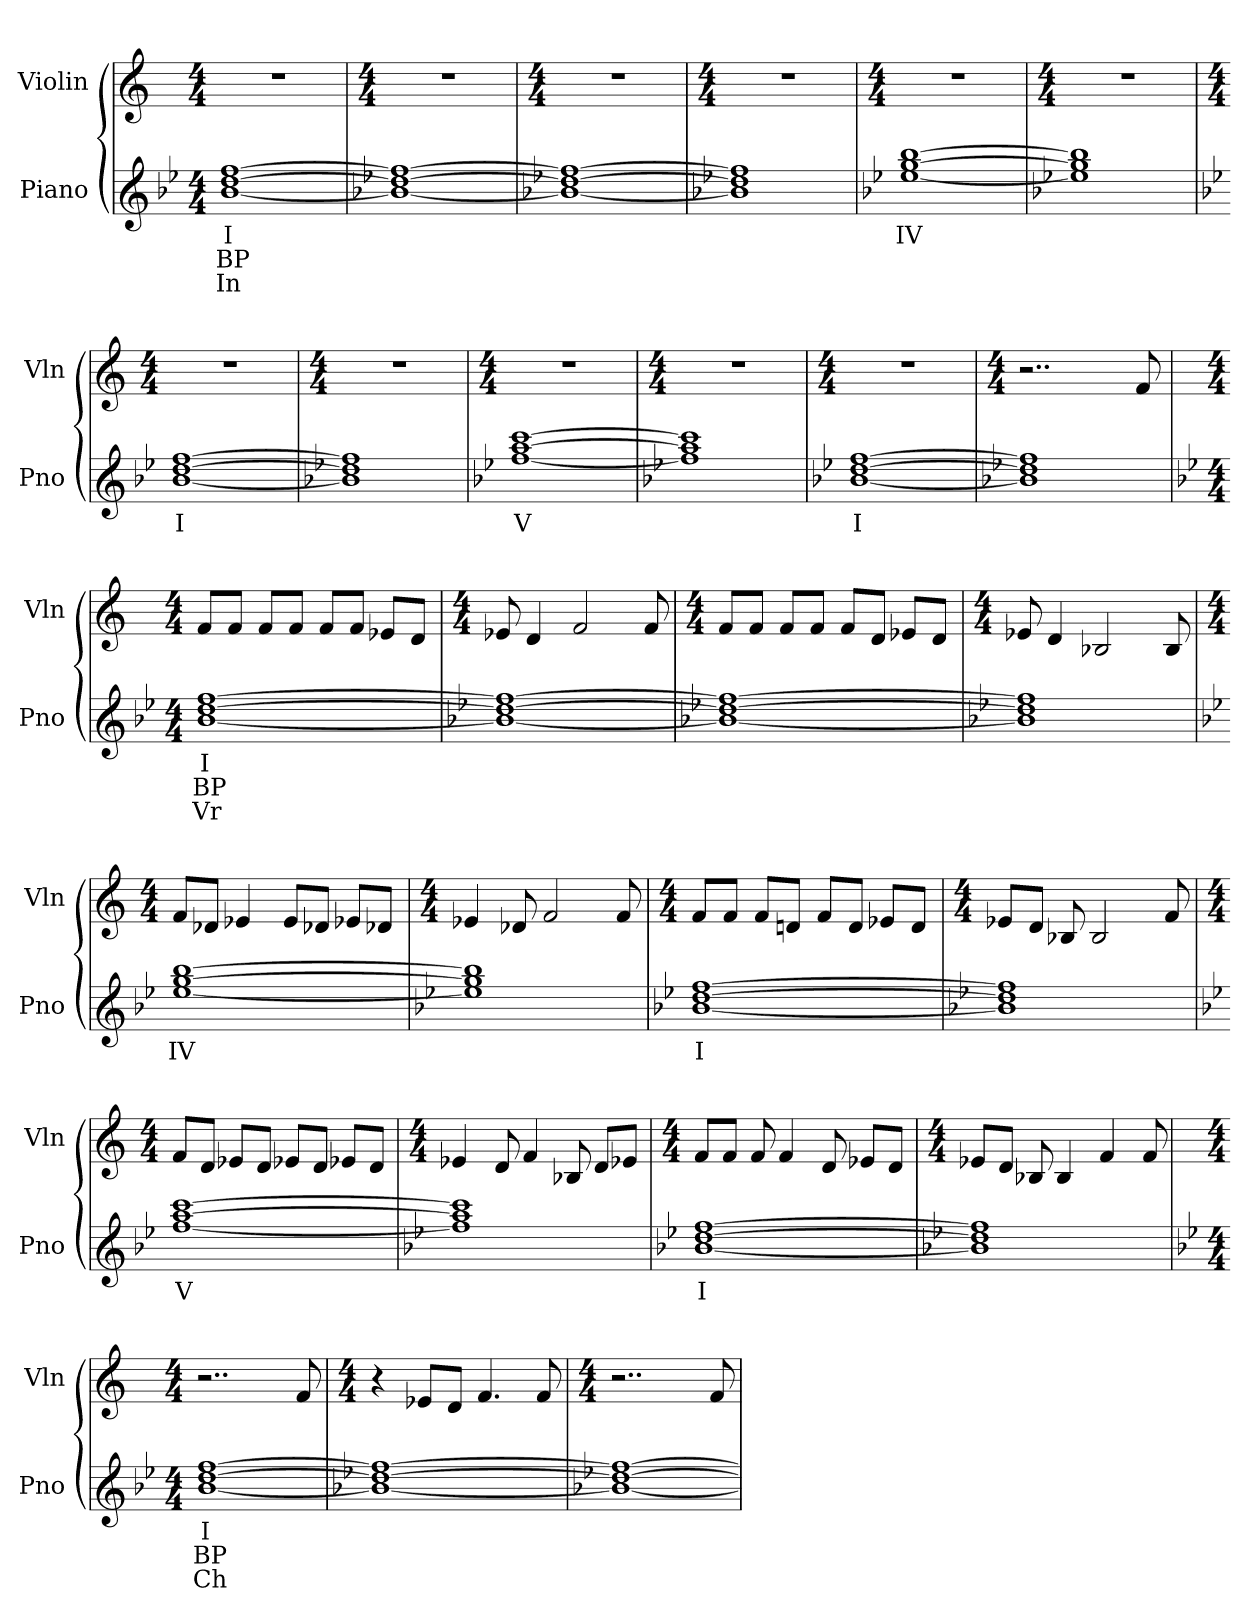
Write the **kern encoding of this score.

**kern	**text	**text	**text	**kern
*part2	*part2	*part2	*part2	*part1
*staff2	*staff2	*staff2	*staff2	*staff1
*I"Piano	*	*	*	*I"Violin
*I'Pno	*	*	*	*I'Vln
*k[b-e-]	*	*	*	*
*B-:	*	*	*	*
*M4/4	*	*	*	*M4/4
=	=	=	=	=
[1b- [1dd [1ff	I	BP	In	1r
=	=	=	=	=
*k[b-e-]	*	*	*	*
*B-:	*	*	*	*
*	*	*	*	*M4/4
1b-_ 1dd_ 1ff_	.	.	.	1r
=	=	=	=	=
*k[b-e-]	*	*	*	*
*B-:	*	*	*	*
*	*	*	*	*M4/4
1b-_ 1dd_ 1ff_	.	.	.	1r
=	=	=	=	=
*k[b-e-]	*	*	*	*
*B-:	*	*	*	*
*	*	*	*	*M4/4
1b-] 1dd] 1ff]	.	.	.	1r
=	=	=	=	=
*k[b-e-]	*	*	*	*
*B-:	*	*	*	*
*	*	*	*	*M4/4
[1ee- [1gg [1bb-	IV	.	.	1r
=	=	=	=	=
*k[b-e-]	*	*	*	*
*B-:	*	*	*	*
*	*	*	*	*M4/4
1ee-] 1gg] 1bb-]	.	.	.	1r
=	=	=	=	=
*k[b-e-]	*	*	*	*
*B-:	*	*	*	*
*	*	*	*	*M4/4
[1b- [1dd [1ff	I	.	.	1r
=	=	=	=	=
*k[b-e-]	*	*	*	*
*B-:	*	*	*	*
*	*	*	*	*M4/4
1b-] 1dd] 1ff]	.	.	.	1r
=	=	=	=	=
*k[b-e-]	*	*	*	*
*B-:	*	*	*	*
*	*	*	*	*M4/4
[1ff [1aa [1ccc	V	.	.	1r
=	=	=	=	=
*k[b-e-]	*	*	*	*
*B-:	*	*	*	*
*	*	*	*	*M4/4
1ff] 1aa] 1ccc]	.	.	.	1r
=	=	=	=	=
*k[b-e-]	*	*	*	*
*B-:	*	*	*	*
*	*	*	*	*M4/4
[1b- [1dd [1ff	I	.	.	1r
=	=	=	=	=
*k[b-e-]	*	*	*	*
*B-:	*	*	*	*
*	*	*	*	*M4/4
1b-] 1dd] 1ff]	.	.	.	2..r
.	.	.	.	8f
=	=	=	=	=
*k[b-e-]	*	*	*	*
*B-:	*	*	*	*
*M4/4	*	*	*	*M4/4
[1b- [1dd [1ff	I	BP	Vr	8fL
.	.	.	.	8fJ
.	.	.	.	8fL
.	.	.	.	8fJ
.	.	.	.	8fL
.	.	.	.	8fJ
.	.	.	.	8e-XL
.	.	.	.	8dJ
=	=	=	=	=
*k[b-e-]	*	*	*	*
*B-:	*	*	*	*
*	*	*	*	*M4/4
1b-_ 1dd_ 1ff_	.	.	.	8e-X
.	.	.	.	4d
.	.	.	.	2f
.	.	.	.	8f
=	=	=	=	=
*k[b-e-]	*	*	*	*
*B-:	*	*	*	*
*	*	*	*	*M4/4
1b-_ 1dd_ 1ff_	.	.	.	8fL
.	.	.	.	8fJ
.	.	.	.	8fL
.	.	.	.	8fJ
.	.	.	.	8fL
.	.	.	.	8dJ
.	.	.	.	8e-XL
.	.	.	.	8dJ
=	=	=	=	=
*k[b-e-]	*	*	*	*
*B-:	*	*	*	*
*	*	*	*	*M4/4
1b-] 1dd] 1ff]	.	.	.	8e-X
.	.	.	.	4d
.	.	.	.	2B-X
.	.	.	.	8B-
=	=	=	=	=
*k[b-e-]	*	*	*	*
*B-:	*	*	*	*
*	*	*	*	*M4/4
[1ee- [1gg [1bb-	IV	.	.	8fL
.	.	.	.	8d-XJ
.	.	.	.	4e-X
.	.	.	.	8e-L
.	.	.	.	8d-XJ
.	.	.	.	8e-XL
.	.	.	.	8d-XJ
=	=	=	=	=
*k[b-e-]	*	*	*	*
*B-:	*	*	*	*
*	*	*	*	*M4/4
1ee-] 1gg] 1bb-]	.	.	.	4e-X
.	.	.	.	8d-X
.	.	.	.	2f
.	.	.	.	8f
=	=	=	=	=
*k[b-e-]	*	*	*	*
*B-:	*	*	*	*
*	*	*	*	*M4/4
[1b- [1dd [1ff	I	.	.	8fL
.	.	.	.	8fJ
.	.	.	.	8fL
.	.	.	.	8dnJ
.	.	.	.	8fL
.	.	.	.	8dJ
.	.	.	.	8e-XL
.	.	.	.	8dJ
=	=	=	=	=
*k[b-e-]	*	*	*	*
*B-:	*	*	*	*
*	*	*	*	*M4/4
1b-] 1dd] 1ff]	.	.	.	8e-XL
.	.	.	.	8dJ
.	.	.	.	8B-X
.	.	.	.	2B-
.	.	.	.	8f
=	=	=	=	=
*k[b-e-]	*	*	*	*
*B-:	*	*	*	*
*	*	*	*	*M4/4
[1ff [1aa [1ccc	V	.	.	8fL
.	.	.	.	8dJ
.	.	.	.	8e-XL
.	.	.	.	8dJ
.	.	.	.	8e-XL
.	.	.	.	8dJ
.	.	.	.	8e-XL
.	.	.	.	8dJ
=	=	=	=	=
*k[b-e-]	*	*	*	*
*B-:	*	*	*	*
*	*	*	*	*M4/4
1ff] 1aa] 1ccc]	.	.	.	4e-X
.	.	.	.	8d
.	.	.	.	4f
.	.	.	.	8B-X
.	.	.	.	8dL
.	.	.	.	8e-XJ
=	=	=	=	=
*k[b-e-]	*	*	*	*
*B-:	*	*	*	*
*	*	*	*	*M4/4
[1b- [1dd [1ff	I	.	.	8fL
.	.	.	.	8fJ
.	.	.	.	8f
.	.	.	.	4f
.	.	.	.	8d
.	.	.	.	8e-XL
.	.	.	.	8dJ
=	=	=	=	=
*k[b-e-]	*	*	*	*
*B-:	*	*	*	*
*	*	*	*	*M4/4
1b-] 1dd] 1ff]	.	.	.	8e-XL
.	.	.	.	8dJ
.	.	.	.	8B-X
.	.	.	.	4B-
.	.	.	.	4f
.	.	.	.	8f
=	=	=	=	=
*k[b-e-]	*	*	*	*
*B-:	*	*	*	*
*M4/4	*	*	*	*M4/4
[1b- [1dd [1ff	I	BP	Ch	2..r
.	.	.	.	8f
=	=	=	=	=
*k[b-e-]	*	*	*	*
*B-:	*	*	*	*
*	*	*	*	*M4/4
1b-_ 1dd_ 1ff_	.	.	.	4r
.	.	.	.	8e-XL
.	.	.	.	8dJ
.	.	.	.	4.f
.	.	.	.	8f
=	=	=	=	=
*k[b-e-]	*	*	*	*
*B-:	*	*	*	*
*	*	*	*	*M4/4
1b-_ 1dd_ 1ff_	.	.	.	2..r
.	.	.	.	8f
=	=	=	=	=
*-	*-	*-	*-	*-
